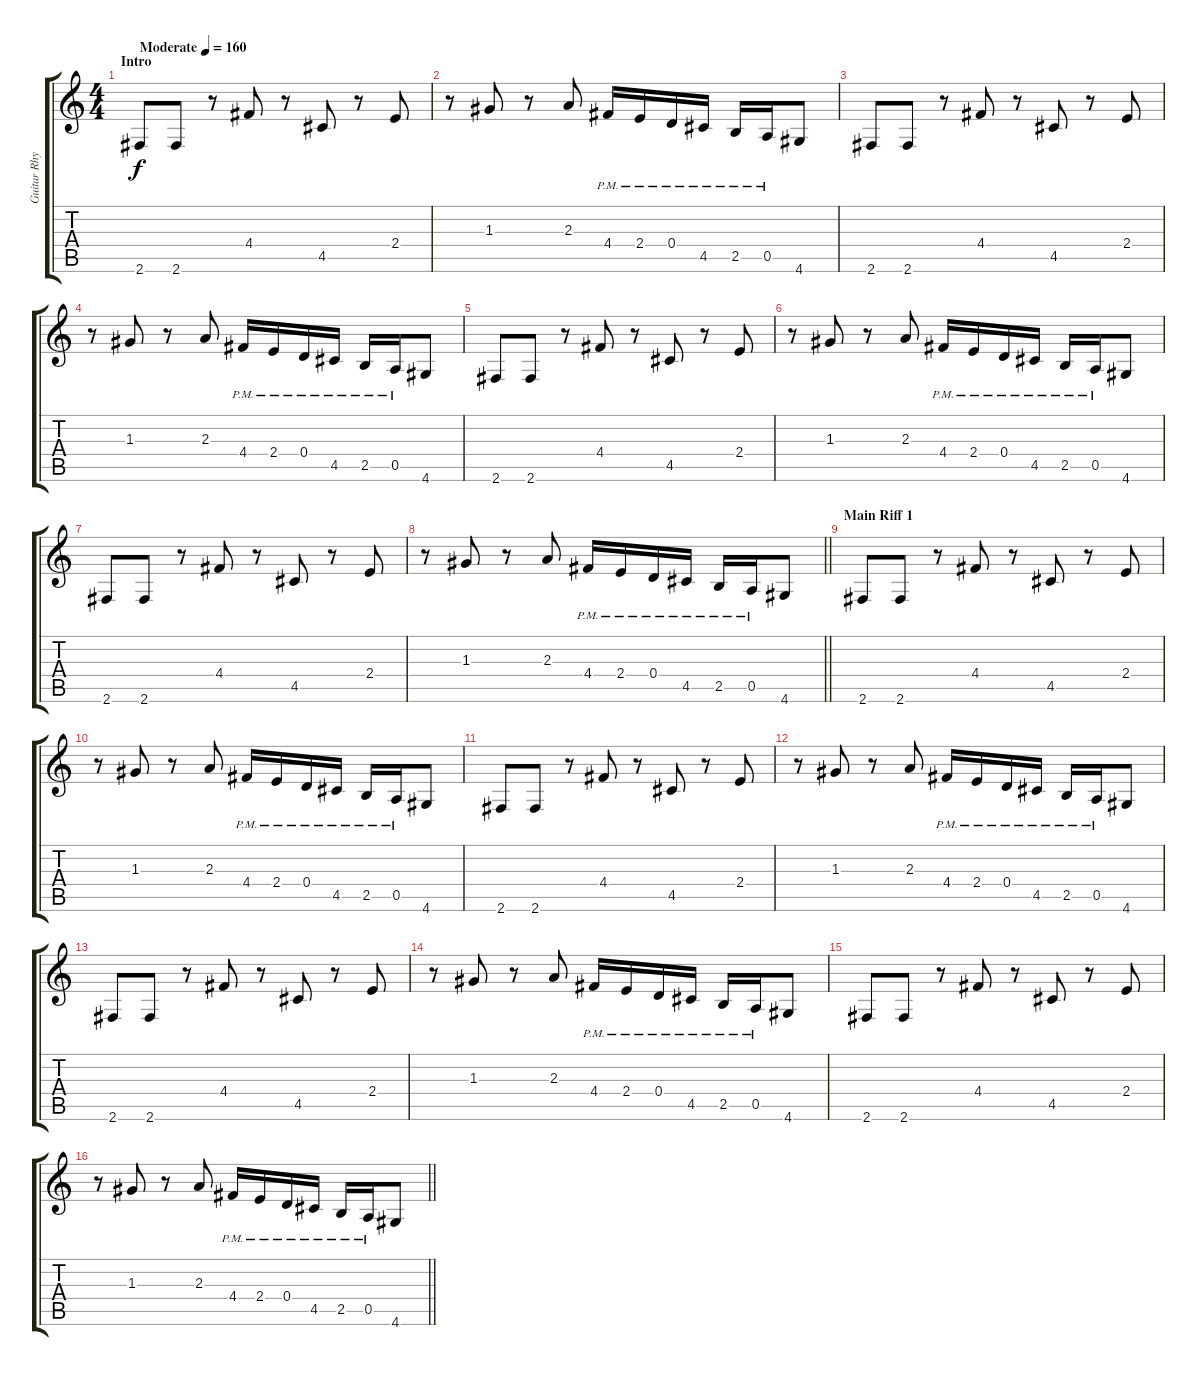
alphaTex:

\track ("Guitar Rhythm" "Guitar Rhy") {instrument overdrivenguitar}
\staff {score tabs}
\tuning (E4 B3 G3 D3 A2 E2) {hide}
\ts (4 4)
\section ("" "Intro")
\tempo (160 "Moderate")
\clef g2
\ks c
2.6.8{dy f instrument overdrivenguitar} 2.6.8 r.8 4.4.8 r.8 4.5.8 r.8 2.4.8 |
r.8 1.3.8 r.8 2.3.8 4.4{pm}.16 2.4{pm}.16 0.4{pm}.16 4.5{pm}.16 2.5{pm}.16 0.5{pm}.16 4.6.8 |
2.6.8 2.6.8 r.8 4.4.8 r.8 4.5.8 r.8 2.4.8 |
r.8 1.3.8 r.8 2.3.8 4.4{pm}.16 2.4{pm}.16 0.4{pm}.16 4.5{pm}.16 2.5{pm}.16 0.5{pm}.16 4.6.8 |
2.6.8 2.6.8 r.8 4.4.8 r.8 4.5.8 r.8 2.4.8 |
r.8 1.3.8 r.8 2.3.8 4.4{pm}.16 2.4{pm}.16 0.4{pm}.16 4.5{pm}.16 2.5{pm}.16 0.5{pm}.16 4.6.8 |
2.6.8 2.6.8 r.8 4.4.8 r.8 4.5.8 r.8 2.4.8 |
\barLineRight lightlight
r.8 1.3.8 r.8 2.3.8 4.4{pm}.16 2.4{pm}.16 0.4{pm}.16 4.5{pm}.16 2.5{pm}.16 0.5{pm}.16 4.6.8 |
\section ("" "Main Riff 1")
2.6.8 2.6.8 r.8 4.4.8 r.8 4.5.8 r.8 2.4.8 |
r.8 1.3.8 r.8 2.3.8 4.4{pm}.16 2.4{pm}.16 0.4{pm}.16 4.5{pm}.16 2.5{pm}.16 0.5{pm}.16 4.6.8 |
2.6.8 2.6.8 r.8 4.4.8 r.8 4.5.8 r.8 2.4.8 |
r.8 1.3.8 r.8 2.3.8 4.4{pm}.16 2.4{pm}.16 0.4{pm}.16 4.5{pm}.16 2.5{pm}.16 0.5{pm}.16 4.6.8 |
2.6.8 2.6.8 r.8 4.4.8 r.8 4.5.8 r.8 2.4.8 |
r.8 1.3.8 r.8 2.3.8 4.4{pm}.16 2.4{pm}.16 0.4{pm}.16 4.5{pm}.16 2.5{pm}.16 0.5{pm}.16 4.6.8 |
2.6.8 2.6.8 r.8 4.4.8 r.8 4.5.8 r.8 2.4.8 |
\barLineRight lightlight
r.8 1.3.8 r.8 2.3.8 4.4{pm}.16 2.4{pm}.16 0.4{pm}.16 4.5{pm}.16 2.5{pm}.16 0.5{pm}.16 4.6.8
